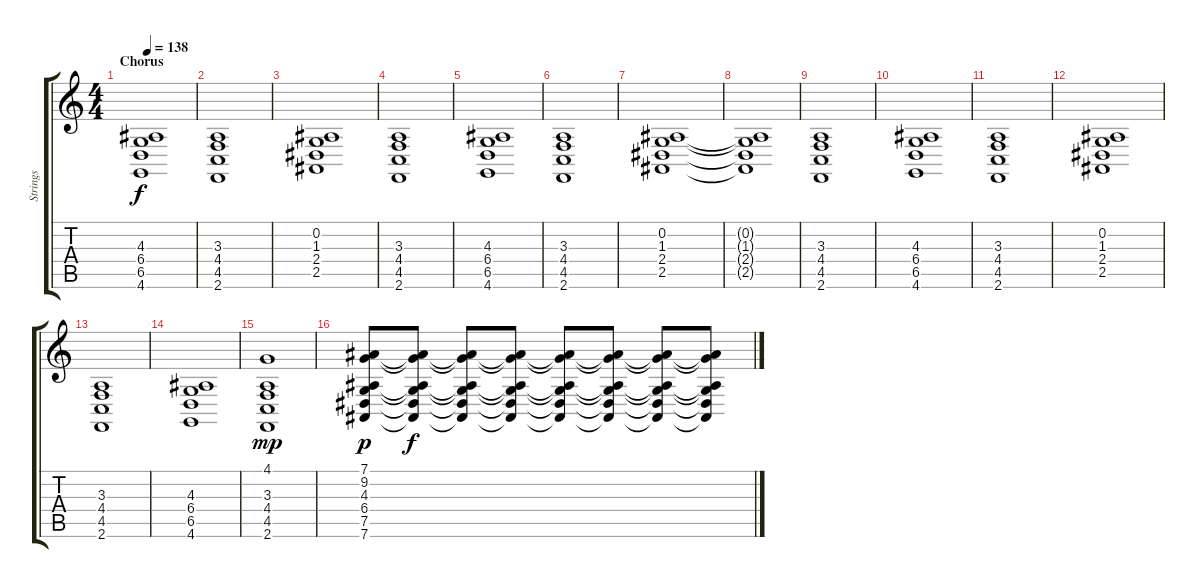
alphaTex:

\track ("Strings" "Strings") {instrument stringensemble1}
\staff {score tabs}
\tuning (Eb4 Bb3 Gb3 Db3 Ab2 Eb2) {hide}
\ts (4 4)
\section ("" "Chorus")
\tempo 138
\clef g2
\ks c
(4.3 6.4 6.5 4.6).1{dy f volume 8} |
(3.3 4.4 4.5 2.6).1 |
(0.2 1.3 2.4 2.5).1 |
(3.3 4.4 4.5 2.6).1 |
(4.3 6.4 6.5 4.6).1{volume 8} |
(3.3 4.4 4.5 2.6).1 |
(0.2 1.3 2.4 2.5).1 |
(0.2{t} 1.3{t} 2.4{t} 2.5{t}).1 |
(3.3 4.4 4.5 2.6).1 |
(4.3 6.4 6.5 4.6).1{volume 8} |
(3.3 4.4 4.5 2.6).1 |
(0.2 1.3 2.4 2.5).1 |
(3.3 4.4 4.5 2.6).1 |
(4.3 6.4 6.5 4.6).1 |
(4.1 3.3 4.4 4.5 2.6).1{dy mp} |
(7.1 9.2 4.3 6.4 7.5 7.6).8{dy p volume 14} (7.1{t} 9.2{t} 4.3{t} 6.4{t} 7.5{t} 7.6{t}).8{dy f} (7.1{t} 9.2{t} 4.3{t} 6.4{t} 7.5{t} 7.6{t}).8 (7.1{t} 9.2{t} 4.3{t} 6.4{t} 7.5{t} 7.6{t}).8 (7.1{t} 9.2{t} 4.3{t} 6.4{t} 7.5{t} 7.6{t}).8 (7.1{t} 9.2{t} 4.3{t} 6.4{t} 7.5{t} 7.6{t}).8 (7.1{t} 9.2{t} 4.3{t} 6.4{t} 7.5{t} 7.6{t}).8 (7.1{t} 9.2{t} 4.3{t} 6.4{t} 7.5{t} 7.6{t}).8
